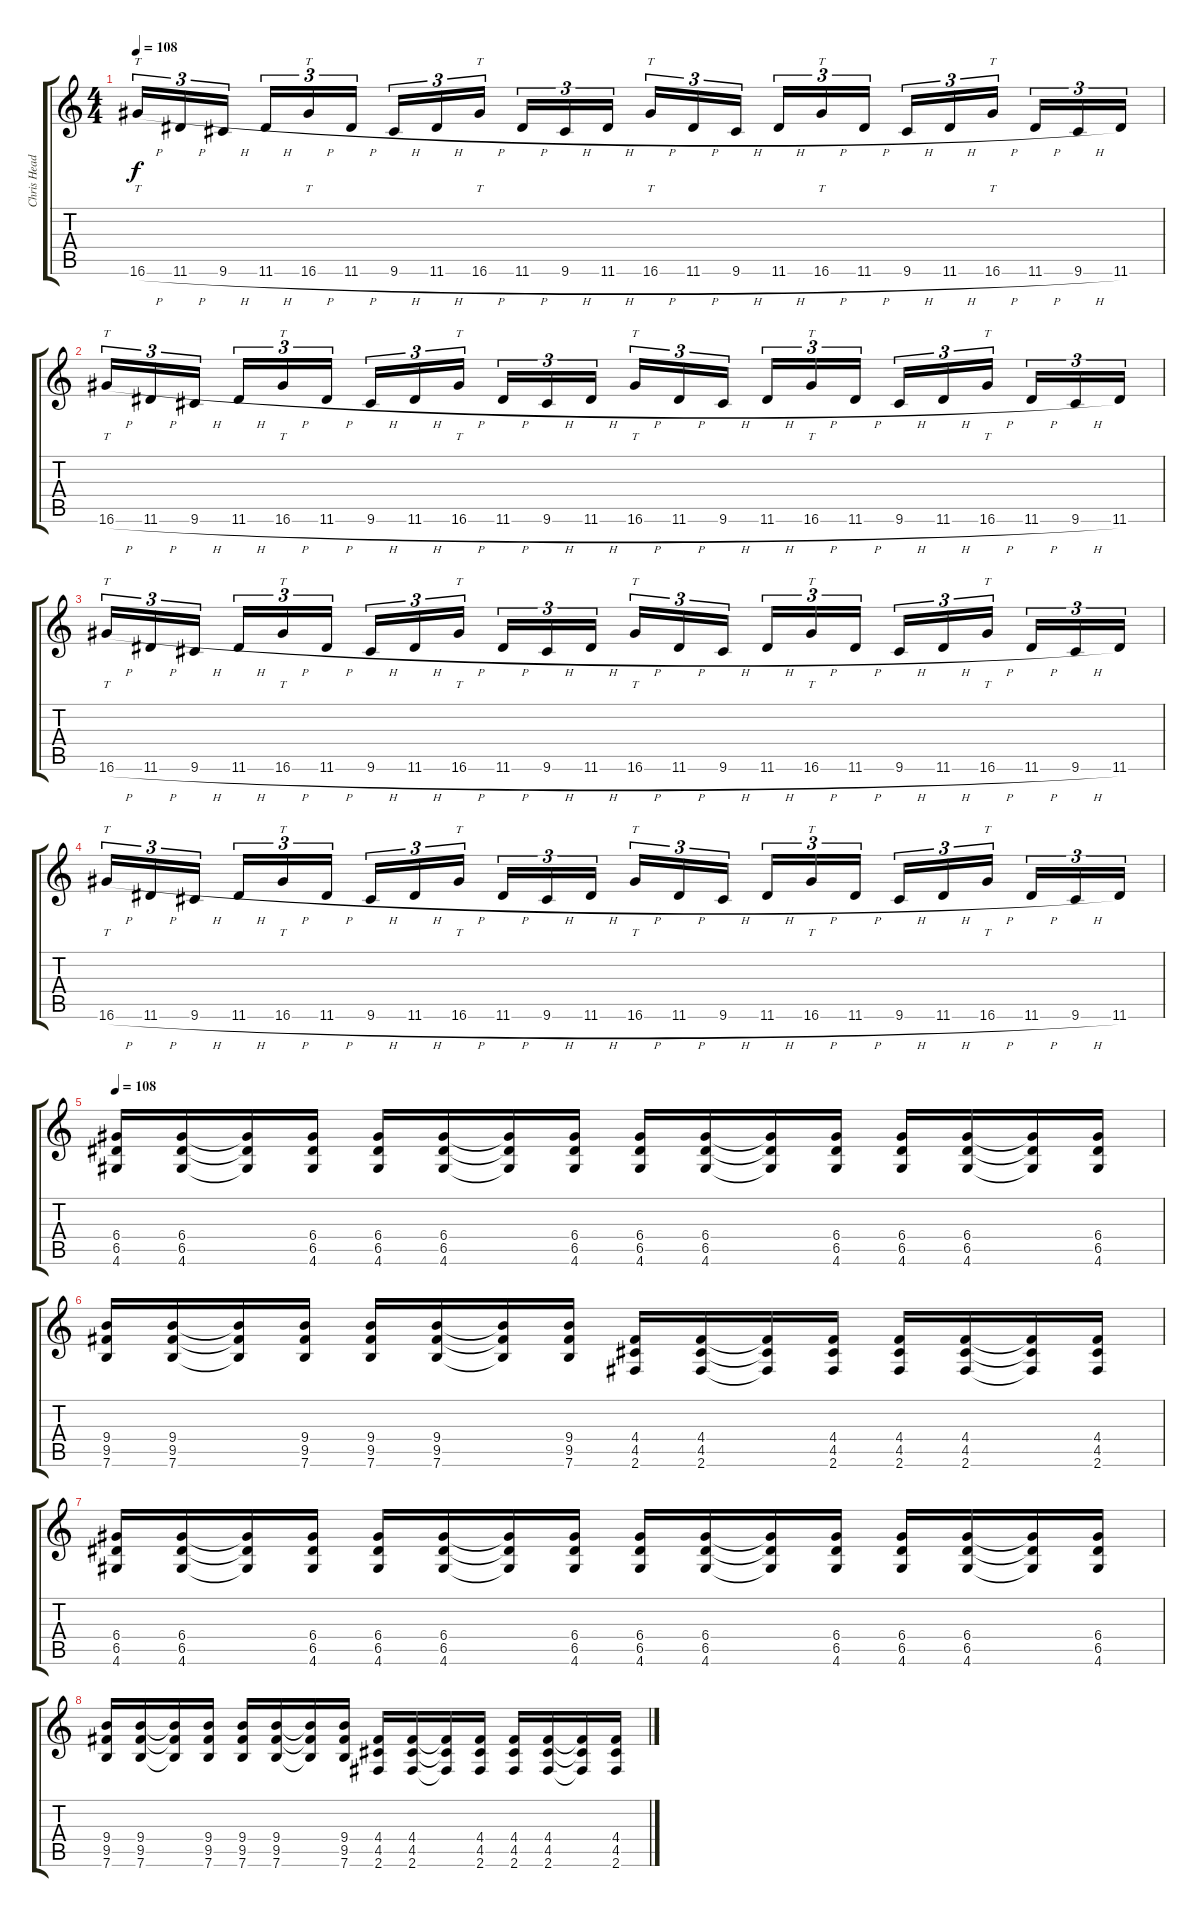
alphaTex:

\track ("Chris Head" "Chris Head") {instrument distortionguitar}
\staff {score tabs}
\tuning (E4 B3 G3 D3 A2 E2) {hide}
\ts (4 4)
\tempo 108
\tempo 75
\tempo 108
\clef g2
\ks c
16.6{h}.16{tt tu (3 2) dy f balance 16 instrument distortionguitar} 11.6{h}.16{tu (3 2)} 9.6{h}.16{tu (3 2)} 11.6{h}.16{tu (3 2)} 16.6{h}.16{tt tu (3 2)} 11.6{h}.16{tu (3 2)} 9.6{h}.16{tu (3 2)} 11.6{h}.16{tu (3 2)} 16.6{h}.16{tt tu (3 2)} 11.6{h}.16{tu (3 2)} 9.6{h}.16{tu (3 2)} 11.6{h}.16{tu (3 2)} 16.6{h}.16{tt tu (3 2)} 11.6{h}.16{tu (3 2)} 9.6{h}.16{tu (3 2)} 11.6{h}.16{tu (3 2)} 16.6{h}.16{tt tu (3 2)} 11.6{h}.16{tu (3 2)} 9.6{h}.16{tu (3 2)} 11.6{h}.16{tu (3 2)} 16.6{h}.16{tt tu (3 2)} 11.6{h}.16{tu (3 2)} 9.6{h}.16{tu (3 2)} 11.6.16{tu (3 2)} |
16.6{h}.16{tt tu (3 2)} 11.6{h}.16{tu (3 2)} 9.6{h}.16{tu (3 2)} 11.6{h}.16{tu (3 2)} 16.6{h}.16{tt tu (3 2)} 11.6{h}.16{tu (3 2)} 9.6{h}.16{tu (3 2)} 11.6{h}.16{tu (3 2)} 16.6{h}.16{tt tu (3 2)} 11.6{h}.16{tu (3 2)} 9.6{h}.16{tu (3 2)} 11.6{h}.16{tu (3 2)} 16.6{h}.16{tt tu (3 2)} 11.6{h}.16{tu (3 2)} 9.6{h}.16{tu (3 2)} 11.6{h}.16{tu (3 2)} 16.6{h}.16{tt tu (3 2)} 11.6{h}.16{tu (3 2)} 9.6{h}.16{tu (3 2)} 11.6{h}.16{tu (3 2)} 16.6{h}.16{tt tu (3 2)} 11.6{h}.16{tu (3 2)} 9.6{h}.16{tu (3 2)} 11.6.16{tu (3 2)} |
16.6{h}.16{tt tu (3 2)} 11.6{h}.16{tu (3 2)} 9.6{h}.16{tu (3 2)} 11.6{h}.16{tu (3 2)} 16.6{h}.16{tt tu (3 2)} 11.6{h}.16{tu (3 2)} 9.6{h}.16{tu (3 2)} 11.6{h}.16{tu (3 2)} 16.6{h}.16{tt tu (3 2)} 11.6{h}.16{tu (3 2)} 9.6{h}.16{tu (3 2)} 11.6{h}.16{tu (3 2)} 16.6{h}.16{tt tu (3 2)} 11.6{h}.16{tu (3 2)} 9.6{h}.16{tu (3 2)} 11.6{h}.16{tu (3 2)} 16.6{h}.16{tt tu (3 2)} 11.6{h}.16{tu (3 2)} 9.6{h}.16{tu (3 2)} 11.6{h}.16{tu (3 2)} 16.6{h}.16{tt tu (3 2)} 11.6{h}.16{tu (3 2)} 9.6{h}.16{tu (3 2)} 11.6.16{tu (3 2)} |
16.6{h}.16{tt tu (3 2)} 11.6{h}.16{tu (3 2)} 9.6{h}.16{tu (3 2)} 11.6{h}.16{tu (3 2)} 16.6{h}.16{tt tu (3 2)} 11.6{h}.16{tu (3 2)} 9.6{h}.16{tu (3 2)} 11.6{h}.16{tu (3 2)} 16.6{h}.16{tt tu (3 2)} 11.6{h}.16{tu (3 2)} 9.6{h}.16{tu (3 2)} 11.6{h}.16{tu (3 2)} 16.6{h}.16{tt tu (3 2)} 11.6{h}.16{tu (3 2)} 9.6{h}.16{tu (3 2)} 11.6{h}.16{tu (3 2)} 16.6{h}.16{tt tu (3 2)} 11.6{h}.16{tu (3 2)} 9.6{h}.16{tu (3 2)} 11.6{h}.16{tu (3 2)} 16.6{h}.16{tt tu (3 2)} 11.6{h}.16{tu (3 2)} 9.6{h}.16{tu (3 2)} 11.6.16{tu (3 2)} |
\tempo 108
(6.4 6.5 4.6).16 (6.4 6.5 4.6).16 (6.4{t} 6.5{t} 4.6{t}).16 (6.4 6.5 4.6).16 (6.4 6.5 4.6).16 (6.4 6.5 4.6).16 (6.4{t} 6.5{t} 4.6{t}).16 (6.4 6.5 4.6).16 (6.4 6.5 4.6).16 (6.4 6.5 4.6).16 (6.4{t} 6.5{t} 4.6{t}).16 (6.4 6.5 4.6).16 (6.4 6.5 4.6).16 (6.4 6.5 4.6).16 (6.4{t} 6.5{t} 4.6{t}).16 (6.4 6.5 4.6).16 |
(9.4 9.5 7.6).16 (9.4 9.5 7.6).16 (9.4{t} 9.5{t} 7.6{t}).16 (9.4 9.5 7.6).16 (9.4 9.5 7.6).16 (9.4 9.5 7.6).16 (9.4{t} 9.5{t} 7.6{t}).16 (9.4 9.5 7.6).16 (4.4 4.5 2.6).16 (4.4 4.5 2.6).16 (4.4{t} 4.5{t} 2.6{t}).16 (4.4 4.5 2.6).16 (4.4 4.5 2.6).16 (4.4 4.5 2.6).16 (4.4{t} 4.5{t} 2.6{t}).16 (4.4 4.5 2.6).16 |
(6.4 6.5 4.6).16 (6.4 6.5 4.6).16 (6.4{t} 6.5{t} 4.6{t}).16 (6.4 6.5 4.6).16 (6.4 6.5 4.6).16 (6.4 6.5 4.6).16 (6.4{t} 6.5{t} 4.6{t}).16 (6.4 6.5 4.6).16 (6.4 6.5 4.6).16 (6.4 6.5 4.6).16 (6.4{t} 6.5{t} 4.6{t}).16 (6.4 6.5 4.6).16 (6.4 6.5 4.6).16 (6.4 6.5 4.6).16 (6.4{t} 6.5{t} 4.6{t}).16 (6.4 6.5 4.6).16 |
(9.4 9.5 7.6).16 (9.4 9.5 7.6).16 (9.4{t} 9.5{t} 7.6{t}).16 (9.4 9.5 7.6).16 (9.4 9.5 7.6).16 (9.4 9.5 7.6).16 (9.4{t} 9.5{t} 7.6{t}).16 (9.4 9.5 7.6).16 (4.4 4.5 2.6).16 (4.4 4.5 2.6).16 (4.4{t} 4.5{t} 2.6{t}).16 (4.4 4.5 2.6).16 (4.4 4.5 2.6).16 (4.4 4.5 2.6).16 (4.4{t} 4.5{t} 2.6{t}).16 (4.4 4.5 2.6).16
